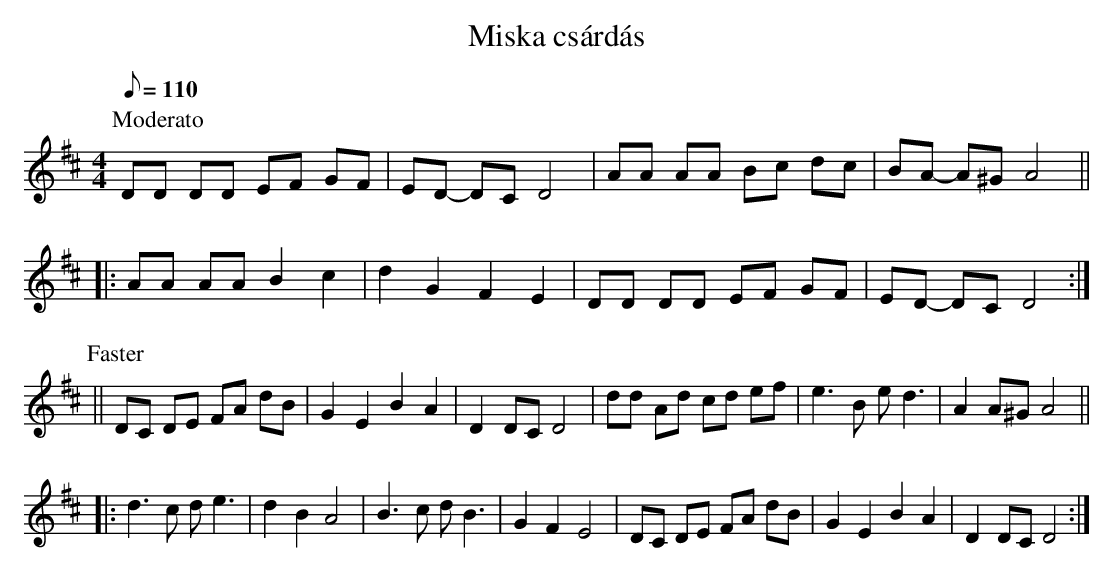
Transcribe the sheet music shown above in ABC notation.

X:1
T:Miska csárdás
M:4/4
L:1/8
Q:110
K:D
P: Moderato
 DD DD EF GF | ED- DC D4 \
 | AA AA Bc dc | BA- A^G A4 ||
|: AA AA B2 c2 | d2 G2 F2 E2 \
 | DD DD EF GF | ED- DC D4 :|
P: Faster
|| DC DE FA dB | G2 E2 B2 A2 | D2 DC D4 \
 | dd Ad cd ef | e3 B e d3 | A2 A^G A4 ||
|: d3 c d e3 | d2 B2 A4 | B3 c d B3 | G2 F2 E4 \
 | DC DE FA dB | G2 E2 B2 A2 | D2 DC D4 :|
